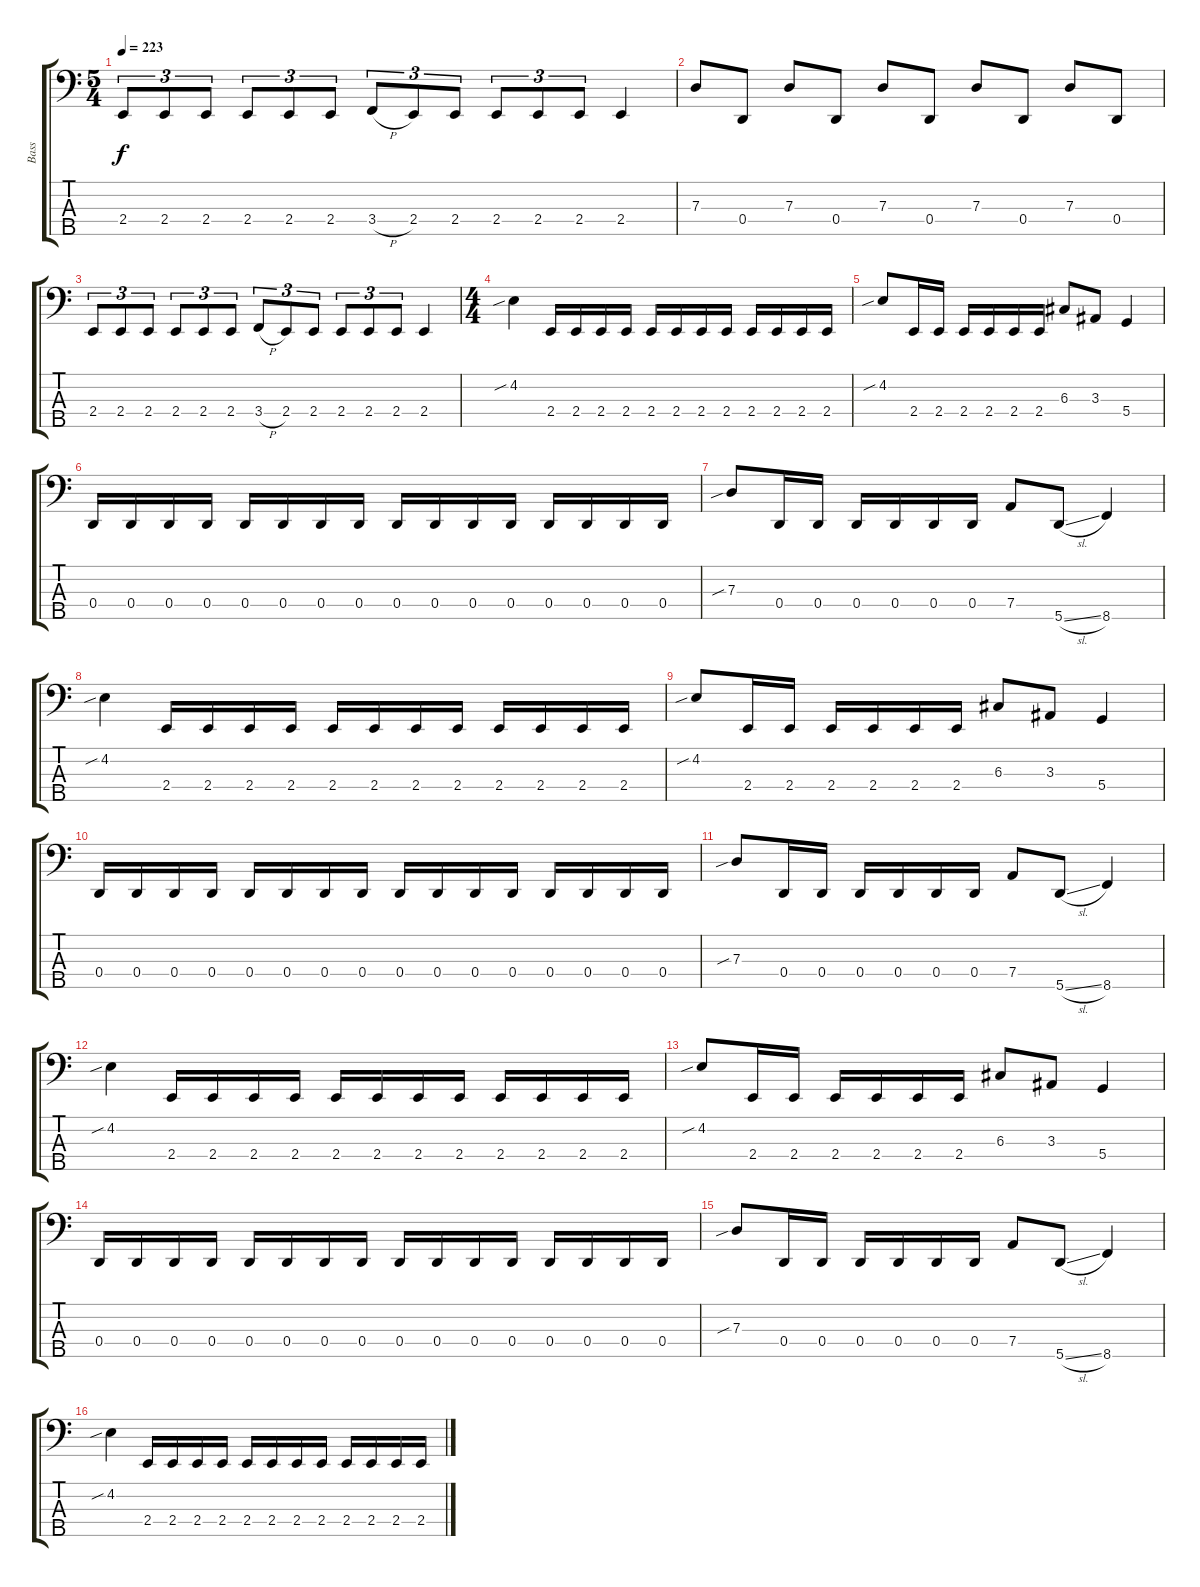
\track ("Bass" "Bass") {instrument electricbassfinger}
\staff {score tabs}
\tuning (F2 C2 G1 D1 A0) {hide}
\ts (5 4)
\tempo 223
\clef f4
\ks c
2.4.8{tu (3 2) dy f} 2.4.8{tu (3 2)} 2.4.8{tu (3 2)} 2.4.8{tu (3 2)} 2.4.8{tu (3 2)} 2.4.8{tu (3 2)} 3.4{h}.8{tu (3 2)} 2.4.8{tu (3 2)} 2.4.8{tu (3 2)} 2.4.8{tu (3 2)} 2.4.8{tu (3 2)} 2.4.8{tu (3 2)} 2.4.4 |
7.3.8 0.4.8 7.3.8 0.4.8 7.3.8 0.4.8 7.3.8 0.4.8 7.3.8 0.4.8 |
2.4.8{tu (3 2)} 2.4.8{tu (3 2)} 2.4.8{tu (3 2)} 2.4.8{tu (3 2)} 2.4.8{tu (3 2)} 2.4.8{tu (3 2)} 3.4{h}.8{tu (3 2)} 2.4.8{tu (3 2)} 2.4.8{tu (3 2)} 2.4.8{tu (3 2)} 2.4.8{tu (3 2)} 2.4.8{tu (3 2)} 2.4.4 |
\ts (4 4)
4.2{sib}.4 2.4.16 2.4.16 2.4.16 2.4.16 2.4.16 2.4.16 2.4.16 2.4.16 2.4.16 2.4.16 2.4.16 2.4.16 |
4.2{sib}.8 2.4.16 2.4.16 2.4.16 2.4.16 2.4.16 2.4.16 6.3.8 3.3.8 5.4.4 |
0.4.16 0.4.16 0.4.16 0.4.16 0.4.16 0.4.16 0.4.16 0.4.16 0.4.16 0.4.16 0.4.16 0.4.16 0.4.16 0.4.16 0.4.16 0.4.16 |
7.3{sib}.8 0.4.16 0.4.16 0.4.16 0.4.16 0.4.16 0.4.16 7.4.8 5.5{sl}.8 8.5.4 |
4.2{sib}.4 2.4.16 2.4.16 2.4.16 2.4.16 2.4.16 2.4.16 2.4.16 2.4.16 2.4.16 2.4.16 2.4.16 2.4.16 |
4.2{sib}.8 2.4.16 2.4.16 2.4.16 2.4.16 2.4.16 2.4.16 6.3.8 3.3.8 5.4.4 |
0.4.16 0.4.16 0.4.16 0.4.16 0.4.16 0.4.16 0.4.16 0.4.16 0.4.16 0.4.16 0.4.16 0.4.16 0.4.16 0.4.16 0.4.16 0.4.16 |
7.3{sib}.8 0.4.16 0.4.16 0.4.16 0.4.16 0.4.16 0.4.16 7.4.8 5.5{sl}.8 8.5.4 |
4.2{sib}.4 2.4.16 2.4.16 2.4.16 2.4.16 2.4.16 2.4.16 2.4.16 2.4.16 2.4.16 2.4.16 2.4.16 2.4.16 |
4.2{sib}.8 2.4.16 2.4.16 2.4.16 2.4.16 2.4.16 2.4.16 6.3.8 3.3.8 5.4.4 |
0.4.16 0.4.16 0.4.16 0.4.16 0.4.16 0.4.16 0.4.16 0.4.16 0.4.16 0.4.16 0.4.16 0.4.16 0.4.16 0.4.16 0.4.16 0.4.16 |
7.3{sib}.8 0.4.16 0.4.16 0.4.16 0.4.16 0.4.16 0.4.16 7.4.8 5.5{sl}.8 8.5.4 |
4.2{sib}.4 2.4.16 2.4.16 2.4.16 2.4.16 2.4.16 2.4.16 2.4.16 2.4.16 2.4.16 2.4.16 2.4.16 2.4.16
